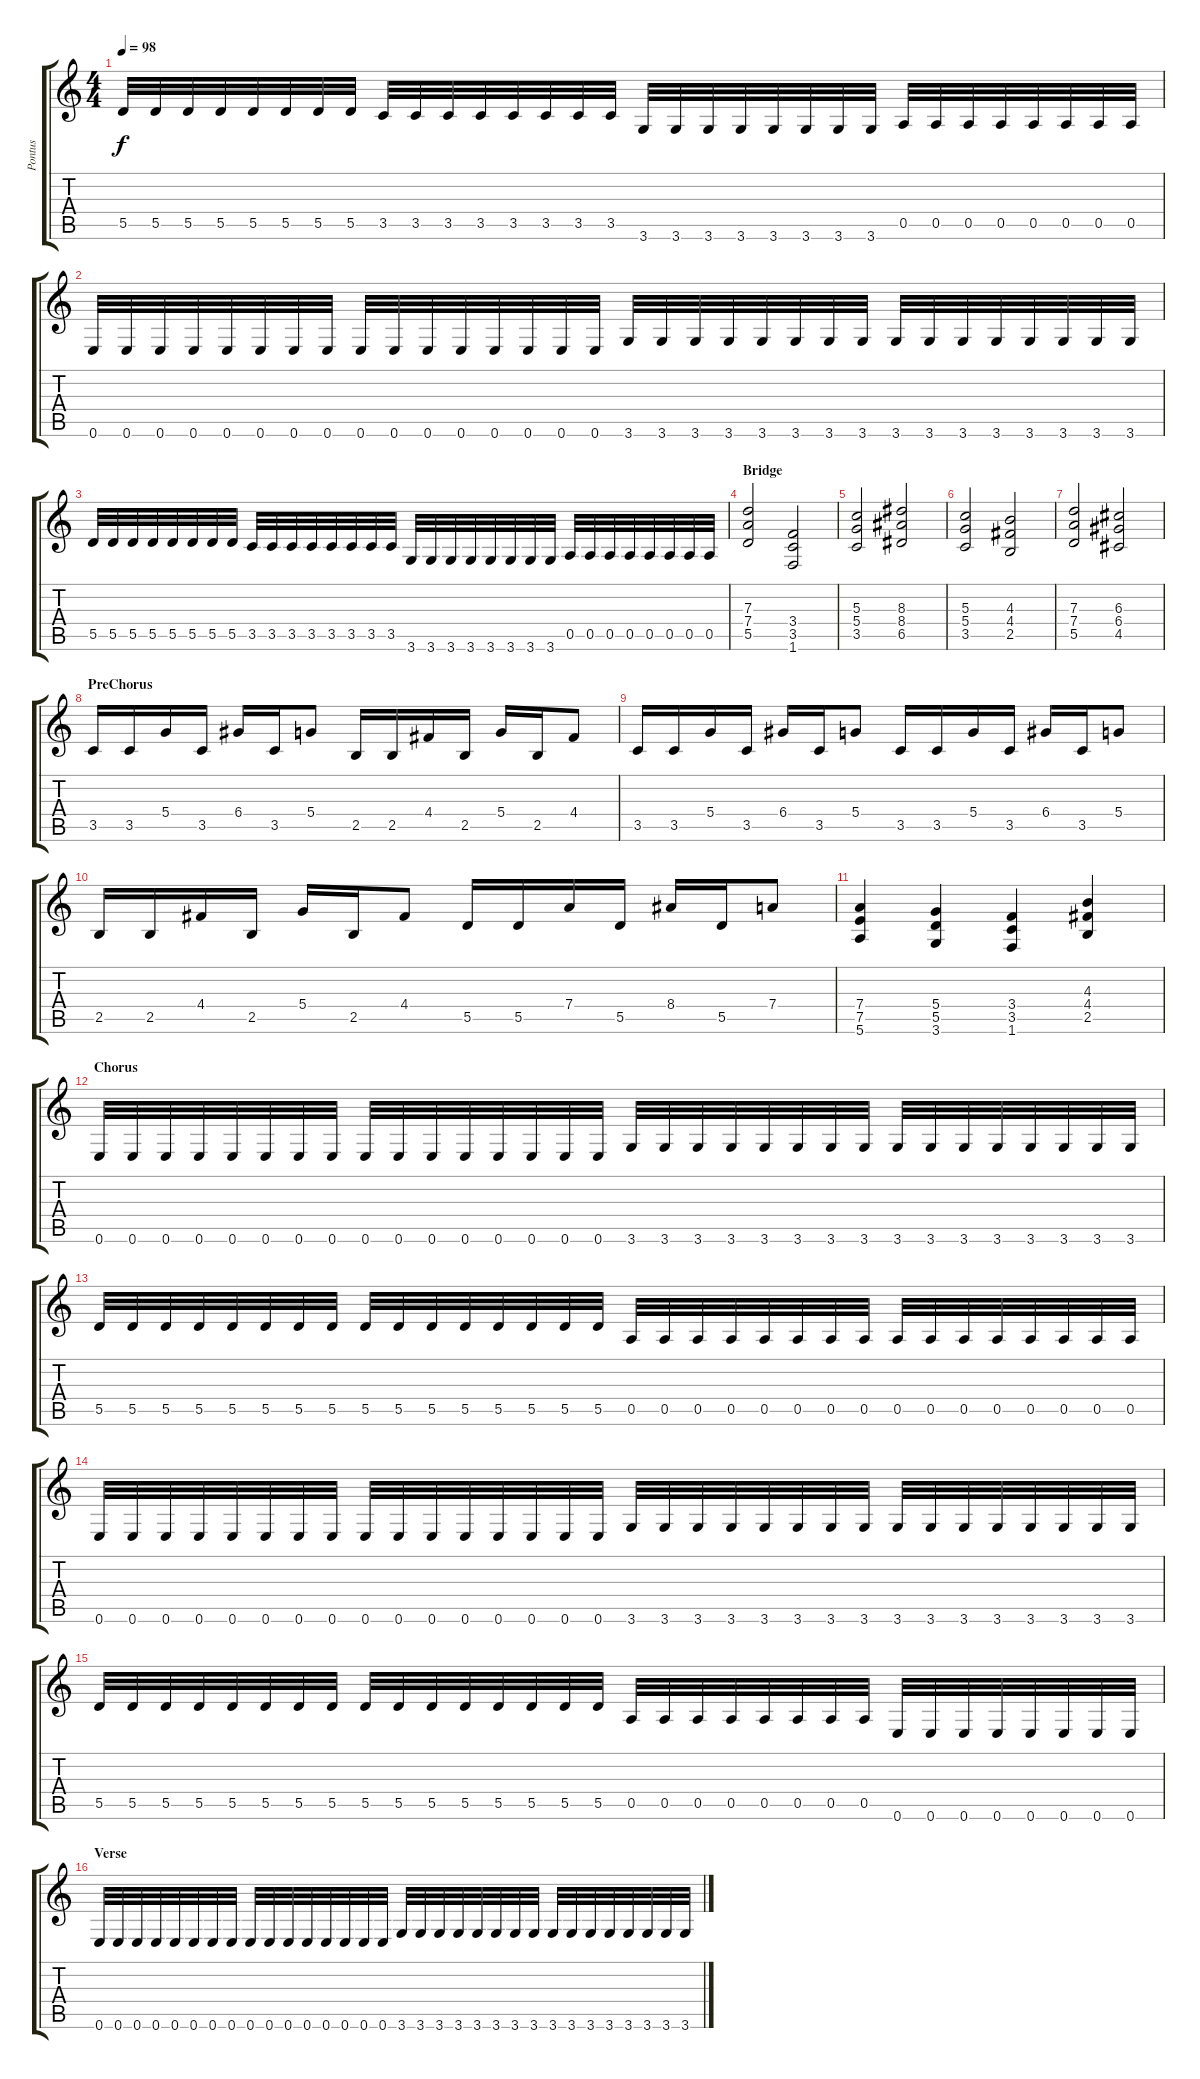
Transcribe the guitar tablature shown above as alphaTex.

\track ("Pontus" "Pontus") {instrument distortionguitar}
\staff {score tabs}
\tuning (E4 B3 G3 D3 A2 E2) {hide}
\ts (4 4)
\tempo 98
\clef g2
\ks c
5.5.32{dy f} 5.5.32 5.5.32 5.5.32 5.5.32 5.5.32 5.5.32 5.5.32 3.5.32 3.5.32 3.5.32 3.5.32 3.5.32 3.5.32 3.5.32 3.5.32 3.6.32 3.6.32 3.6.32 3.6.32 3.6.32 3.6.32 3.6.32 3.6.32 0.5.32 0.5.32 0.5.32 0.5.32 0.5.32 0.5.32 0.5.32 0.5.32 |
0.6.32 0.6.32 0.6.32 0.6.32 0.6.32 0.6.32 0.6.32 0.6.32 0.6.32 0.6.32 0.6.32 0.6.32 0.6.32 0.6.32 0.6.32 0.6.32 3.6.32 3.6.32 3.6.32 3.6.32 3.6.32 3.6.32 3.6.32 3.6.32 3.6.32 3.6.32 3.6.32 3.6.32 3.6.32 3.6.32 3.6.32 3.6.32 |
5.5.32 5.5.32 5.5.32 5.5.32 5.5.32 5.5.32 5.5.32 5.5.32 3.5.32 3.5.32 3.5.32 3.5.32 3.5.32 3.5.32 3.5.32 3.5.32 3.6.32 3.6.32 3.6.32 3.6.32 3.6.32 3.6.32 3.6.32 3.6.32 0.5.32 0.5.32 0.5.32 0.5.32 0.5.32 0.5.32 0.5.32 0.5.32 |
\section ("" "Bridge")
(7.3 7.4 5.5).2 (3.4 3.5 1.6).2 |
(5.3 5.4 3.5).2 (8.3 8.4 6.5).2 |
(5.3 5.4 3.5).2 (4.3 4.4 2.5).2 |
(7.3 7.4 5.5).2 (6.3 6.4 4.5).2 |
\section ("" "PreChorus")
3.5.16 3.5.16 5.4.16 3.5.16 6.4.16 3.5.16 5.4.8 2.5.16 2.5.16 4.4.16 2.5.16 5.4.16 2.5.16 4.4.8 |
3.5.16 3.5.16 5.4.16 3.5.16 6.4.16 3.5.16 5.4.8 3.5.16 3.5.16 5.4.16 3.5.16 6.4.16 3.5.16 5.4.8 |
2.5.16 2.5.16 4.4.16 2.5.16 5.4.16 2.5.16 4.4.8 5.5.16 5.5.16 7.4.16 5.5.16 8.4.16 5.5.16 7.4.8 |
(7.4 7.5 5.6).4 (5.4 5.5 3.6).4 (3.4 3.5 1.6).4 (4.3 4.4 2.5).4 |
\section ("" "Chorus")
0.6.32 0.6.32 0.6.32 0.6.32 0.6.32 0.6.32 0.6.32 0.6.32 0.6.32 0.6.32 0.6.32 0.6.32 0.6.32 0.6.32 0.6.32 0.6.32 3.6.32 3.6.32 3.6.32 3.6.32 3.6.32 3.6.32 3.6.32 3.6.32 3.6.32 3.6.32 3.6.32 3.6.32 3.6.32 3.6.32 3.6.32 3.6.32 |
5.5.32 5.5.32 5.5.32 5.5.32 5.5.32 5.5.32 5.5.32 5.5.32 5.5.32 5.5.32 5.5.32 5.5.32 5.5.32 5.5.32 5.5.32 5.5.32 0.5.32 0.5.32 0.5.32 0.5.32 0.5.32 0.5.32 0.5.32 0.5.32 0.5.32 0.5.32 0.5.32 0.5.32 0.5.32 0.5.32 0.5.32 0.5.32 |
0.6.32 0.6.32 0.6.32 0.6.32 0.6.32 0.6.32 0.6.32 0.6.32 0.6.32 0.6.32 0.6.32 0.6.32 0.6.32 0.6.32 0.6.32 0.6.32 3.6.32 3.6.32 3.6.32 3.6.32 3.6.32 3.6.32 3.6.32 3.6.32 3.6.32 3.6.32 3.6.32 3.6.32 3.6.32 3.6.32 3.6.32 3.6.32 |
5.5.32 5.5.32 5.5.32 5.5.32 5.5.32 5.5.32 5.5.32 5.5.32 5.5.32 5.5.32 5.5.32 5.5.32 5.5.32 5.5.32 5.5.32 5.5.32 0.5.32 0.5.32 0.5.32 0.5.32 0.5.32 0.5.32 0.5.32 0.5.32 0.6.32 0.6.32 0.6.32 0.6.32 0.6.32 0.6.32 0.6.32 0.6.32 |
\section ("" "Verse")
0.6.32 0.6.32 0.6.32 0.6.32 0.6.32 0.6.32 0.6.32 0.6.32 0.6.32 0.6.32 0.6.32 0.6.32 0.6.32 0.6.32 0.6.32 0.6.32 3.6.32 3.6.32 3.6.32 3.6.32 3.6.32 3.6.32 3.6.32 3.6.32 3.6.32 3.6.32 3.6.32 3.6.32 3.6.32 3.6.32 3.6.32 3.6.32
